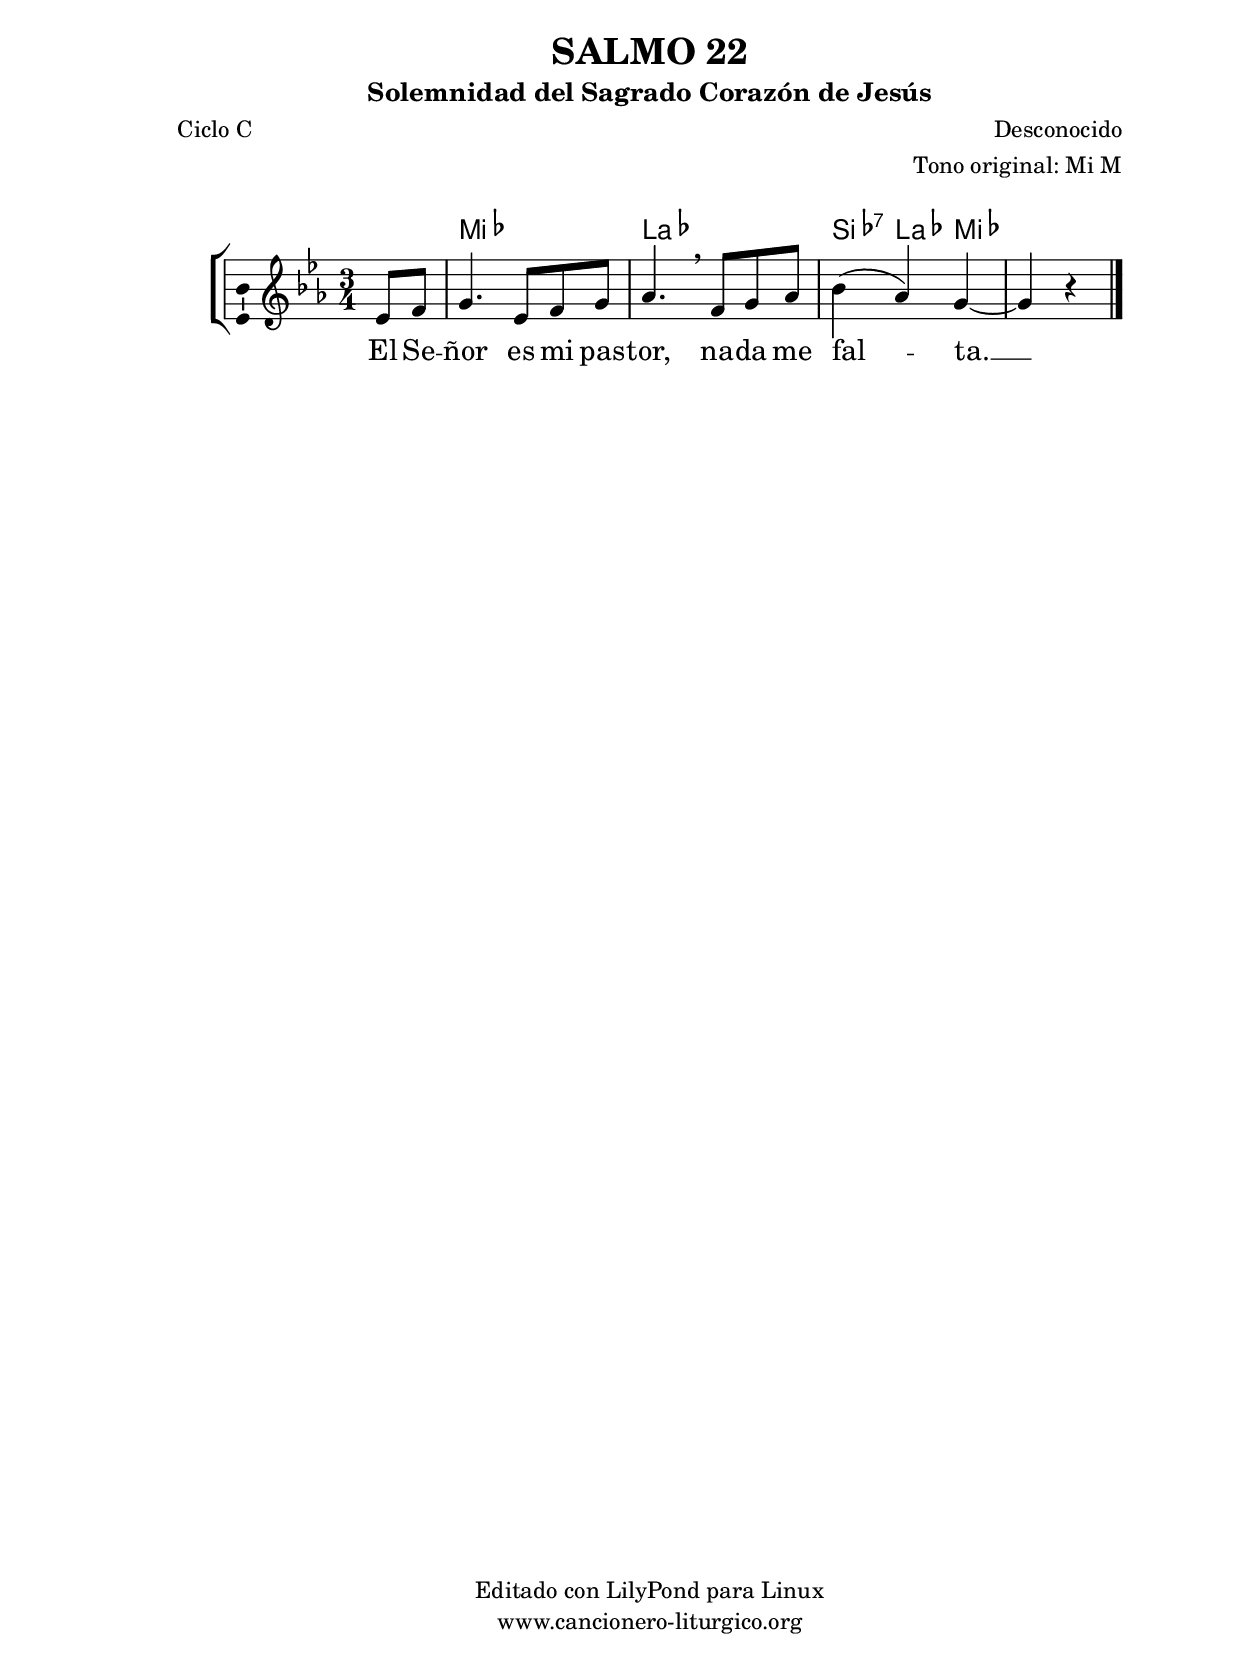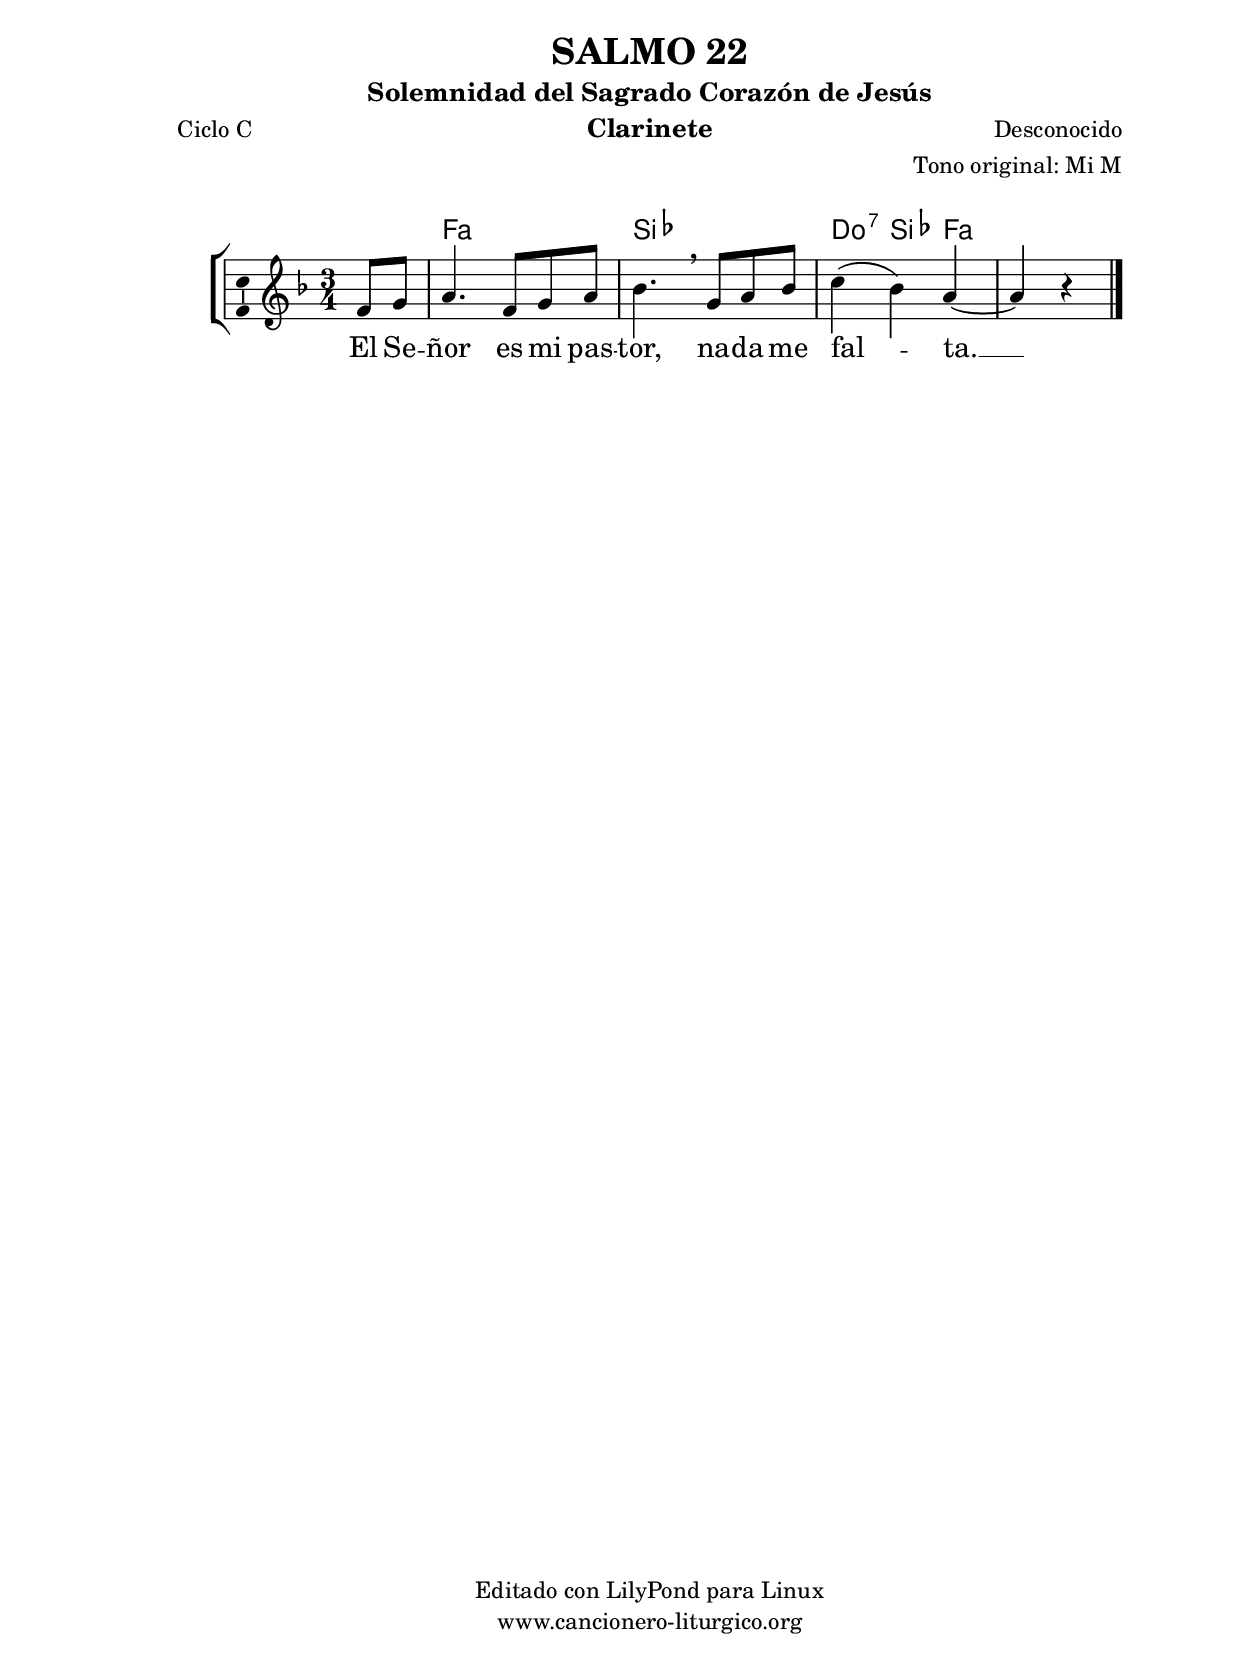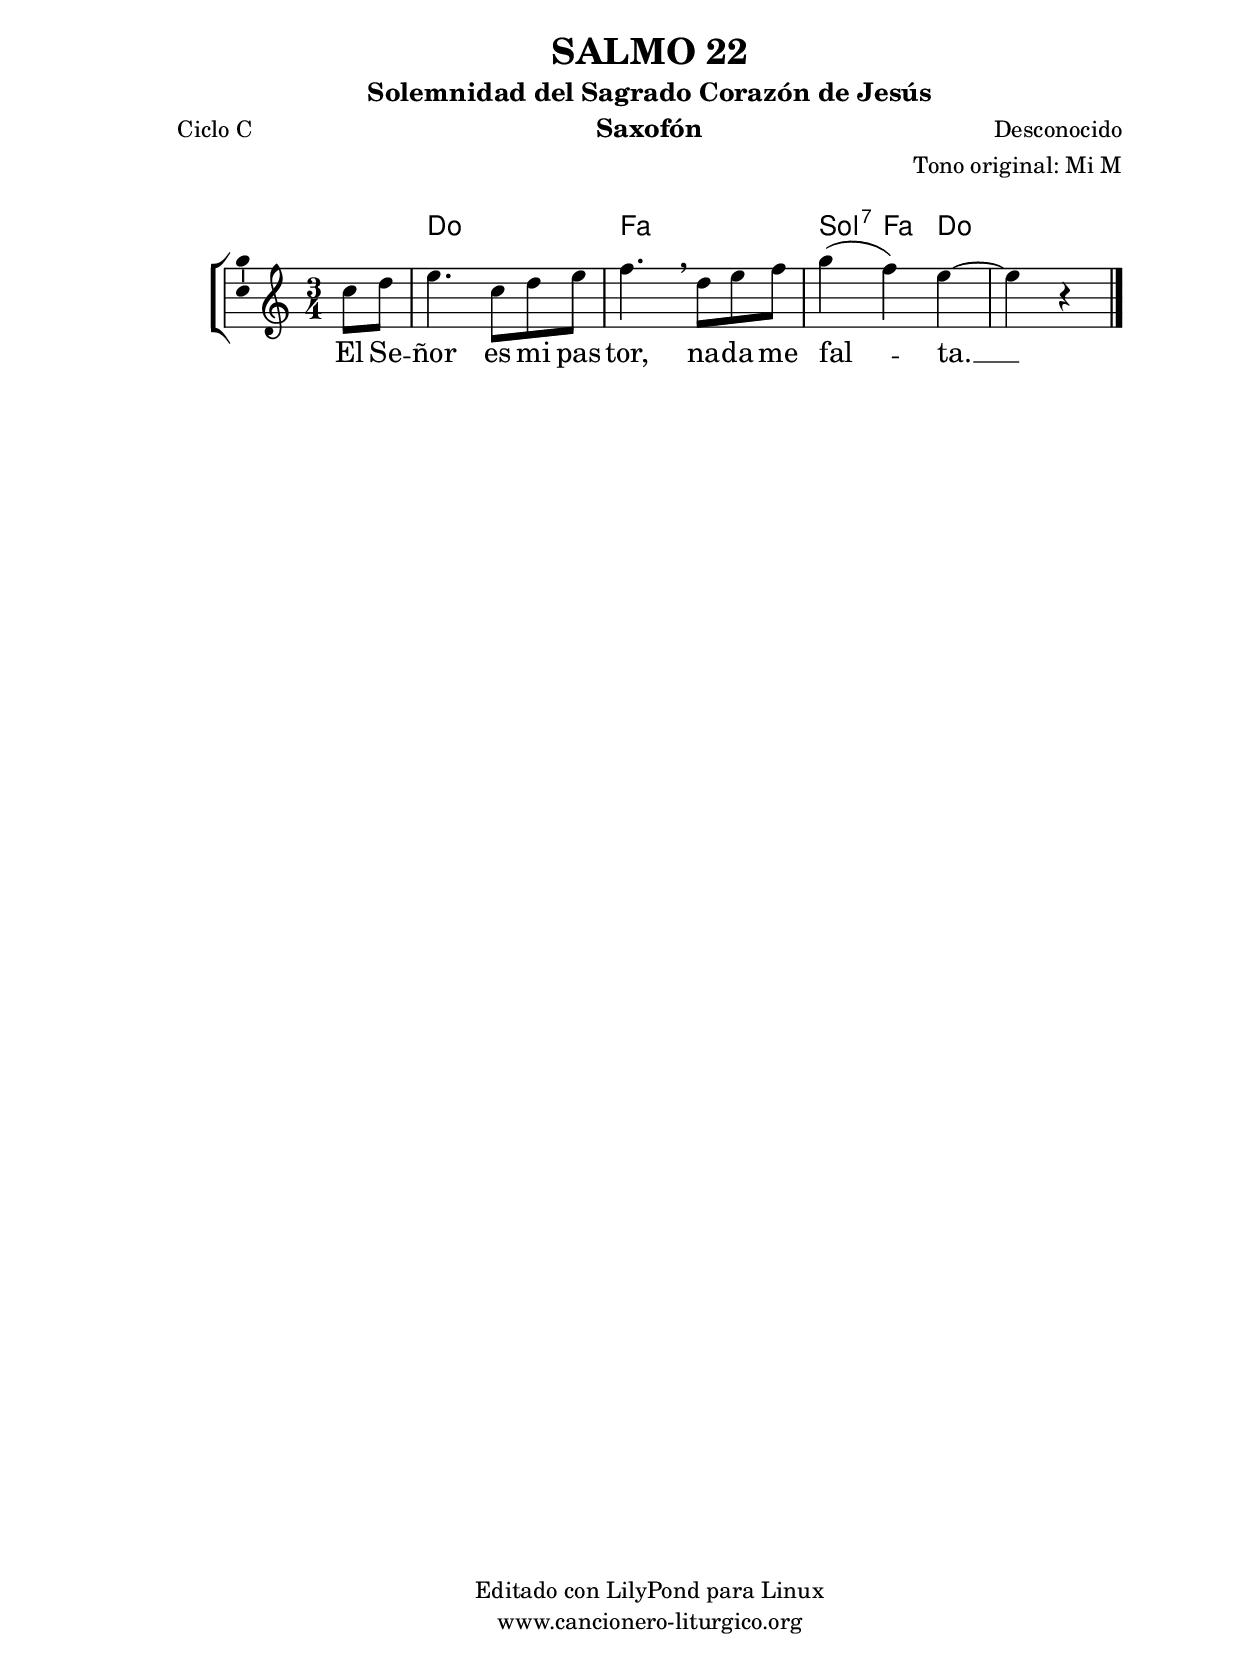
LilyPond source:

%
%para convertir .midi en .wav:
%timidity filename.midi -Ow -o finename.wav
%
%
%Para convertir de .wav a .mp3:
%lame -h -m j filename.wav
%
%
%para escuchar el midi:
%timidity nombrefichero.midi
%


%versión de lilypond para la que se ha escrito esta partitura:
\version "2.16.0"

	%Tamaño papel
	#(set-default-paper-size "a4")
	%Tamaño partitura
	#(set-global-staff-size 20)
	%No responde al pulsar sobre una nota
	#(ly:set-option 'point-and-click #f)

%parámetros del encabezamiento:
\header {
	title = "SALMO 22"
	subtitle = "Solemnidad del Sagrado Corazón de Jesús"
	composer = "Desconocido"
	poet = "Ciclo C"
	meter = ""
	arranger = "Tono original: Mi M"
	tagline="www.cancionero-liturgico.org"
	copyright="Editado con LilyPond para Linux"
	}

%parámetros asociados al papel:
\paper  {
	oddHeaderMarkup = \markup {\fill-line { \on-the-fly #not-first-page \fromproperty #'header:title \on-the-fly #not-first-page \fromproperty #'header:composer }}
	evenHeaderMarkup = \markup {\fill-line { \fromproperty #'header:composer \fromproperty #'header:title }}
	#(set-paper-size "a4")
	print-page-number = ##f
	first-page-number = 1
	print-first-page-number = ##f
%	head-separation = 3.0 \cm
	top-margin = 2.0 \cm
	bottom-margin = 0.5\cm
%%%	bottom-margin = -1.0\cm
	left-margin = 3.0 \cm
	line-width = 16.0 \cm 
	indent = 8\mm
	interscoreline = 2.\mm
	between-system-space = 15\mm
%	para que las partituras no llenen la hoja:
	ragged-bottom = ##t
%	idem para la última hoja:
	ragged-last-bottom = ##f
%	para que las partituras llenen el ancho del papel:
	ragged-last = ##f
	after-title-space = 2.5 \cm
%page-count=1
%system-count=1

	%Flexible Vertical Spacing
%	markup-markup-spacing =
%	#'((basic-distance . 15) (minimum-distance . 15) (padding . 3))
	markup-system-spacing =
	#'((basic-distance . 15) (minimum-distance . 15) (padding . 3))
	system-system-spacing =
	#'((basic-distance . 15) (minimum-distance . 15) (padding . 3))
	score-system-spacing =
	#'((basic-distance . 15) (minimum-distance . 15) (padding . 5))
%	top-system-spacing = % header
%	#'((basic-distance . 8) (minimum-distance . 0) (padding . 3))
%	top-markup-spacing =
%	#'((basic-distance . 20) (minimum-distance . 20) (padding . 3))
	last-bottom-spacing = % footer
	#'((basic-distance . 5) (minimum-distance . 5) (padding . 3))
%	score-markup-spacing =
%	#'((basic-distance . 16) (minimum-distance . 13) (padding . 3))

	}


%parámetros que afectan a toda la partitura:
global =  {
	%clave de sol (G):
	\clef G
	%armadura:
	\transpose e ees
	\key e \major
	\tempo 4=79
	\set Score.tempoHideNote = ##t
	}


acordes = {
	\italianChords
	\chordmode {
	\transpose e ees
{

s4
e2. a b4:7 a e

	}
	}
}


melodia = 
	\transpose e ees
{
	\relative c'{

\time 3/4

\partial4
e8 fis
gis4. e8 fis gis
a4. \breathe fis8 gis a
b4 (a) gis~
gis4 r4 %s4

	\bar "|."
	}
	}


texto = \lyricmode {
El Se -- ñor es mi pas -- tor,
na -- da me fal -- ta. __
	}


acordesStaff = \context ChordNames = acordesStaff <<
	\set chordChanges = ##t
	\acordes
	>>


vozStaff = \context Voice = vozStaff
\with {\consists "Ambitus_engraver"}
<<
%	\set Staff.instrumentName = ""
%	\set Staff.shortInstrumentName = ""
%	\set Staff.midiInstrument = #"clarinet"
%	\set Staff.midiInstrument = #"cello"
%	\set Staff.midiInstrument = #"flute"
	\set Staff.midiInstrument = #"electric guitar (jazz)"
%	\set Staff.midiInstrument = #"english horn"
%	\set Staff.midiInstrument = #"violin"
%	\set Staff.midiInstrument = #"glockenspiel"
	\set Staff.midiMinimumVolume = #0.7
	\set Staff.midiMaximumVolume = #0.9
	\global
	\melodia
	>>


textoStaff = \context Lyrics = textoStaff <<
	\lyricsto vozStaff \texto
	>>

\book {
	\score {
		\context ChoirStaff {
			\override StaffGroup.SystemStartBracket #'collapse-height = #1
			\override Score.SystemStartBar #'collapse-height = #1
			<<
			\acordesStaff
			\vozStaff
			\textoStaff
			>>
			}
		\layout {
	    		\context {
				\Lyrics
				\override LyricText #'font-size = #2
				}
	   		 \context {
				\Score
				%fontSize = #3
				\override StaffSymbol #'staff-space = #(magstep +3)
				%\override Beam #'thickness = #0.55
				%\override SpacingSpanner #'spacing-increment = #1.0
				%\override Slur #'height-limit = #1.5
				}
			}
		}
	\score {
		\unfoldRepeats
		\context ChoirStaff {
			<<
			\acordesStaff
			\vozStaff
			>>
			}
		\midi {
	  		\context {
	  			\Score
				tempoWholesPerMinute = #(ly:make-moment 70 4)
				}
			}
		}
	}

%Partitura para clarinete
#(define output-suffix "C")
\book {
	\header{
		instrument = "Clarinete"
		}
	\score {
		\context ChoirStaff {
			\override StaffGroup.SystemStartBracket #'collapse-height = #1
			\override Score.SystemStartBar #'collapse-height = #1
\transpose c d
			<<
			\acordesStaff
			\vozStaff
			\textoStaff
			>>
			}
		\layout {
	    		\context {
				\Lyrics
				\override LyricText #'font-size = #2
				}
	   		 \context {
				\Score
				%fontSize = #3
				\override StaffSymbol #'staff-space = #(magstep +3)
				%\override Beam #'thickness = #0.55
				%\override SpacingSpanner #'spacing-increment = #1.0
				%\override Slur #'height-limit = #1.5
				}
			}
		}
	}

%Partitura para saxofón
#(define output-suffix "S")
\book {
	\header{
		instrument = "Saxofón"
		}
	\score {
		\context ChoirStaff {
			\override StaffGroup.SystemStartBracket #'collapse-height = #1
			\override Score.SystemStartBar #'collapse-height = #1
\transpose c a
			<<
			\acordesStaff
			\vozStaff
			\textoStaff
			>>
			}
		\layout {
	    		\context {
				\Lyrics
				\override LyricText #'font-size = #2
				}
	   		 \context {
				\Score
				%fontSize = #3
				\override StaffSymbol #'staff-space = #(magstep +3)
				%\override Beam #'thickness = #0.55
				%\override SpacingSpanner #'spacing-increment = #1.0
				%\override Slur #'height-limit = #1.5
				}
			}
		}
	}

